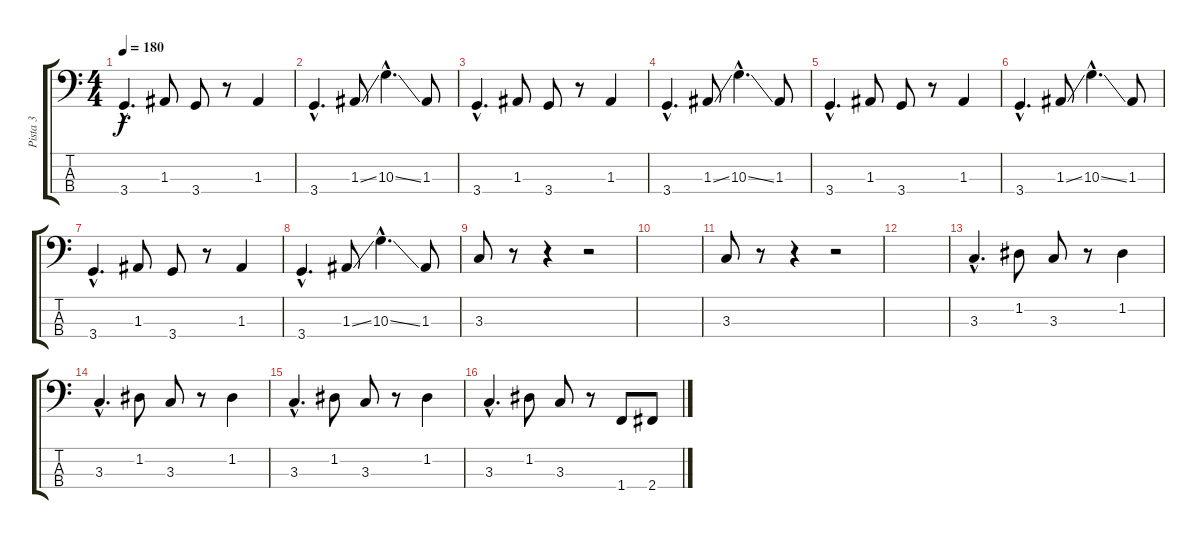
\track ("Pista 3" "Pista 3") {instrument electricbassfinger}
\staff {score tabs}
\tuning (G2 D2 A1 E1) {hide}
\ts (4 4)
\tempo 180
\clef f4
\ks c
3.4{hac}.4{d dy f} 1.3.8 3.4.8 r.8 1.3.4 |
3.4{hac}.4{d} 1.3{ss}.8 10.3{ss hac}.4{d} 1.3.8 |
3.4{hac}.4{d} 1.3.8 3.4.8 r.8 1.3.4 |
3.4{hac}.4{d} 1.3{ss}.8 10.3{ss hac}.4{d} 1.3.8 |
3.4{hac}.4{d} 1.3.8 3.4.8 r.8 1.3.4 |
3.4{hac}.4{d} 1.3{ss}.8 10.3{ss hac}.4{d} 1.3.8 |
3.4{hac}.4{d} 1.3.8 3.4.8 r.8 1.3.4 |
3.4{hac}.4{d} 1.3{ss}.8 10.3{ss hac}.4{d} 1.3.8 |
3.3.8 r.8 r.4 r.2 |
|
3.3.8 r.8 r.4 r.2 |
|
3.3{hac}.4{d} 1.2.8 3.3.8 r.8 1.2.4 |
3.3{hac}.4{d} 1.2.8 3.3.8 r.8 1.2.4 |
3.3{hac}.4{d} 1.2.8 3.3.8 r.8 1.2.4 |
3.3{hac}.4{d} 1.2.8 3.3.8 r.8 1.4.8 2.4.8
